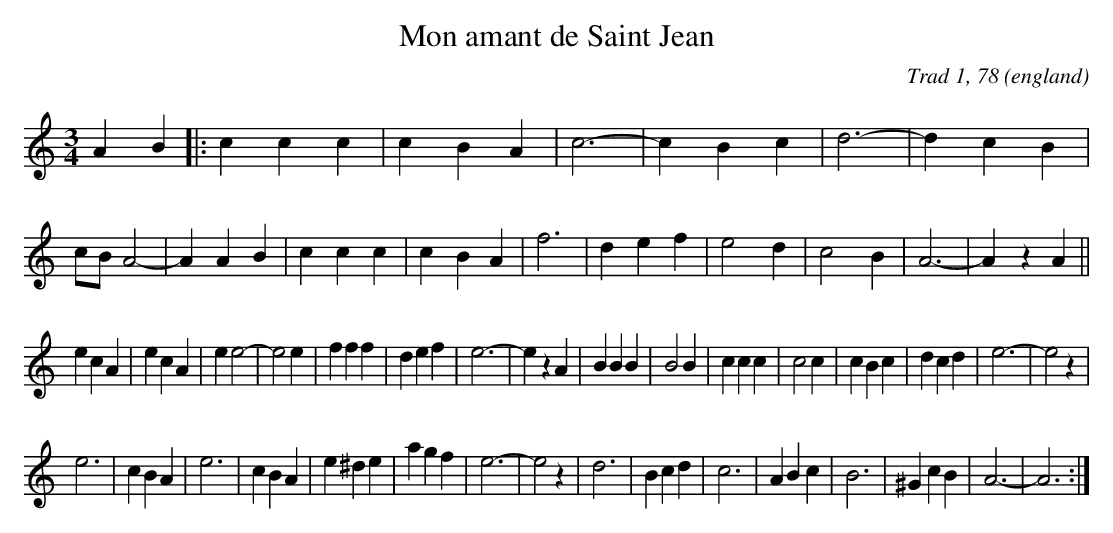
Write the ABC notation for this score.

X:1
T:Mon amant de Saint Jean
O:england
C:Trad 1, 78
M:3/4
L:1/4
K:C
AB|:ccc|cBA|c3-|cBc|d3-|dcB|c/B/A2-|\
AAB|ccc|cBA|f3|def|e2d|c2B|A3-|AzA||
ecA|ecA|ee2-|e2e|fff|def|e3-|ezA|\
BBB|B2B|ccc|c2c|cBc|dcd|e3-|e2z|
e3|cBA|e3|cBA|e^de|agf|e3-|e2z|\
d3|Bcd|c3|ABc|B3|^GcB|A3-|A3:|
